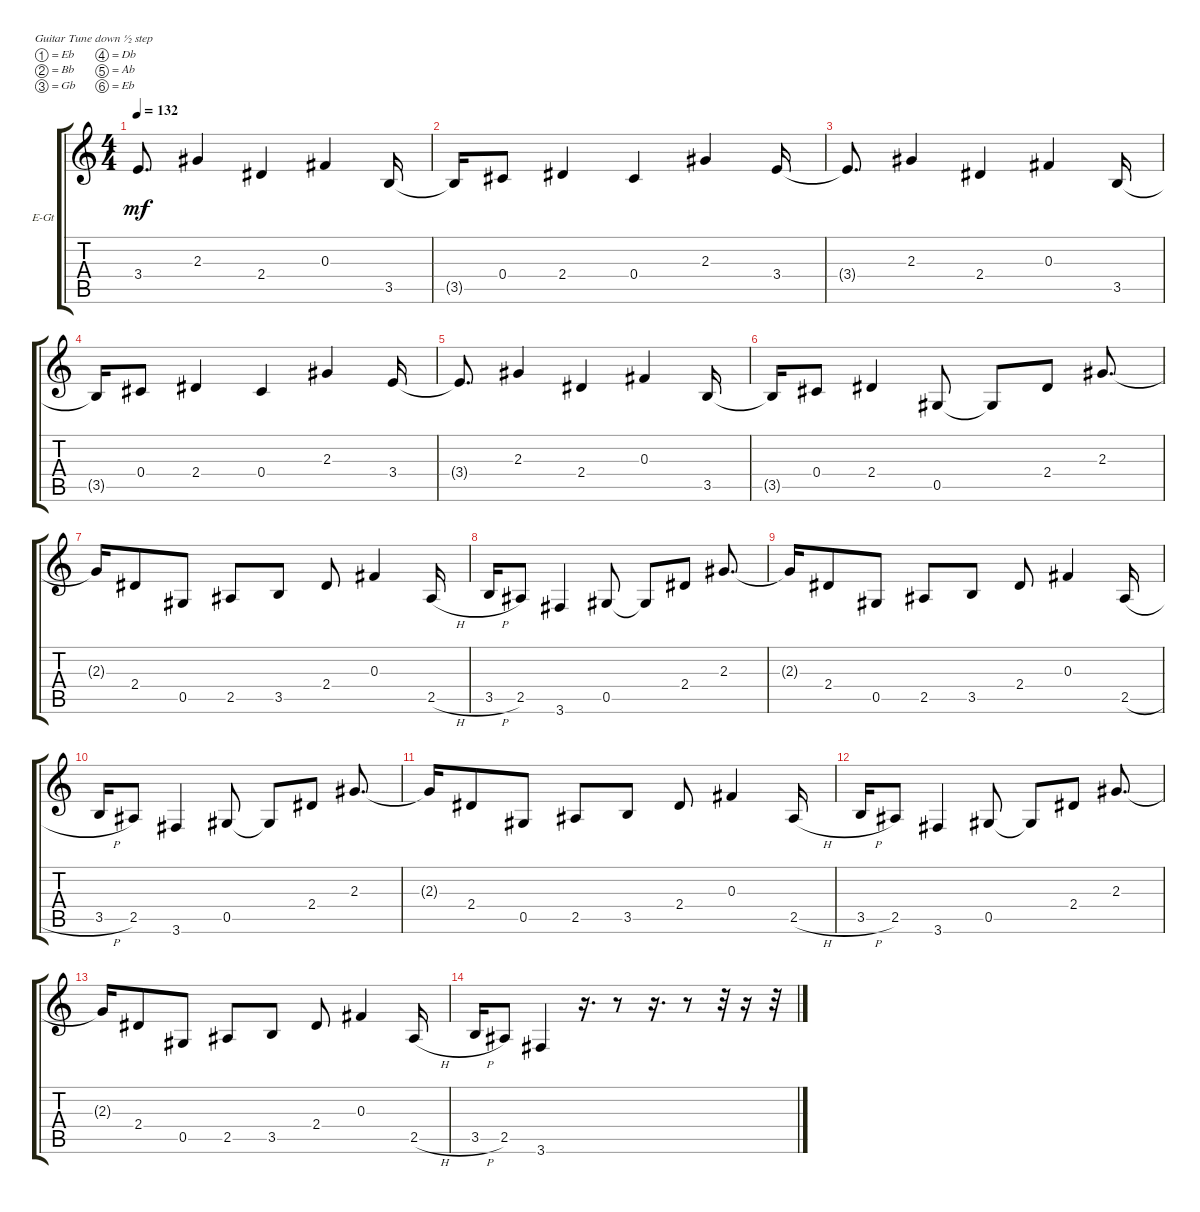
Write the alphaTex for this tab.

\defaultSystemsLayout 4
\bracketExtendMode groupsimilarinstruments
\firstSystemTrackNameOrientation horizontal
\otherSystemsTrackNameOrientation horizontal
\track ("Electric Guitar" "E-Gt") {instrument electricguitarclean}
\staff {score tabs}
\tuning (Eb4 Bb3 Gb3 Db3 Ab2 Eb2)
\ts (4 4)
\tempo 132
\clef g2
\ks c
3.4{t}.8{d dy mf} 2.3.4 2.4.4 0.3.4 3.5.16 |
3.5{t}.16 0.4.8 2.4.4 0.4.4 2.3.4 3.4.16 |
3.4{t}.8{d} 2.3.4 2.4.4 0.3.4 3.5.16 |
3.5{t}.16 0.4.8 2.4.4 0.4.4 2.3.4 3.4.16 |
3.4{t}.8{d} 2.3.4 2.4.4 0.3.4 3.5.16 |
3.5{t}.16 0.4.8 2.4.4 0.5.8 0.5{t}.8 2.4.8 2.3.8{d} |
2.3{t}.16 2.4.8 0.5.8 2.5.8 3.5.8 2.4.8 0.3.4 2.5{h}.16 |
3.5{h}.16 2.5.8 3.6.4 0.5.8 0.5{t}.8 2.4.8 2.3.8{d} |
2.3{t}.16 2.4.8 0.5.8 2.5.8 3.5.8 2.4.8 0.3.4 2.5{h}.16 |
3.5{h}.16 2.5.8 3.6.4 0.5.8 0.5{t}.8 2.4.8 2.3.8{d} |
2.3{t}.16 2.4.8 0.5.8 2.5.8 3.5.8 2.4.8 0.3.4 2.5{h}.16 |
3.5{h}.16 2.5.8 3.6.4 0.5.8 0.5{t}.8 2.4.8 2.3.8{d} |
2.3{t}.16 2.4.8 0.5.8 2.5.8 3.5.8 2.4.8 0.3.4 2.5{h}.16 |
3.5{h}.16 2.5.8 3.6.4 r.16{d} r.8 r.16{d} r.8 r.32 r.16 r.32
